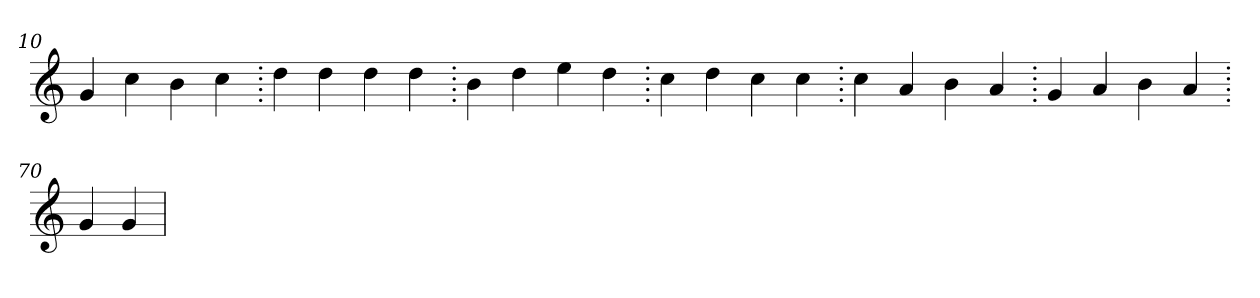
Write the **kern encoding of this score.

**kern
*part1
*staff1
*clefG2
=10.
4g
4cc
4b
4cc
=20.
4dd
4dd
4dd
4dd
=30.
4b
4dd
4ee
4dd
=40.
4cc
4dd
4cc
4cc
=50.
4cc
4a
4b
4a
=60.
4g
4a
4b
4a
=70.
4g
4g
=
*-
